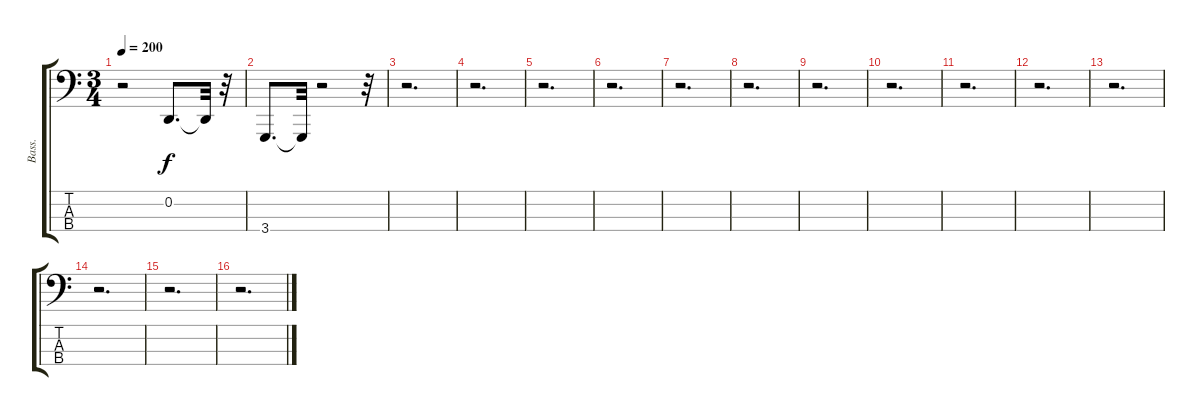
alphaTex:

\track ("Bass." "Bass.") {instrument pizzicatostrings}
\staff {score tabs}
\tuning (G2 D2 A1 E1) {hide}
\ts (3 4)
\tempo 200
\clef f4
\ks c
r.2{dy f} 0.2.8{d} 0.2{t}.32 r.32 |
3.4.8{d} 3.4{t}.32 r.2 r.32 |
r.2{d} |
r.2{d} |
r.2{d} |
r.2{d} |
r.2{d} |
r.2{d} |
r.2{d} |
r.2{d} |
r.2{d} |
r.2{d} |
r.2{d} |
r.2{d} |
r.2{d} |
r.2{d}
